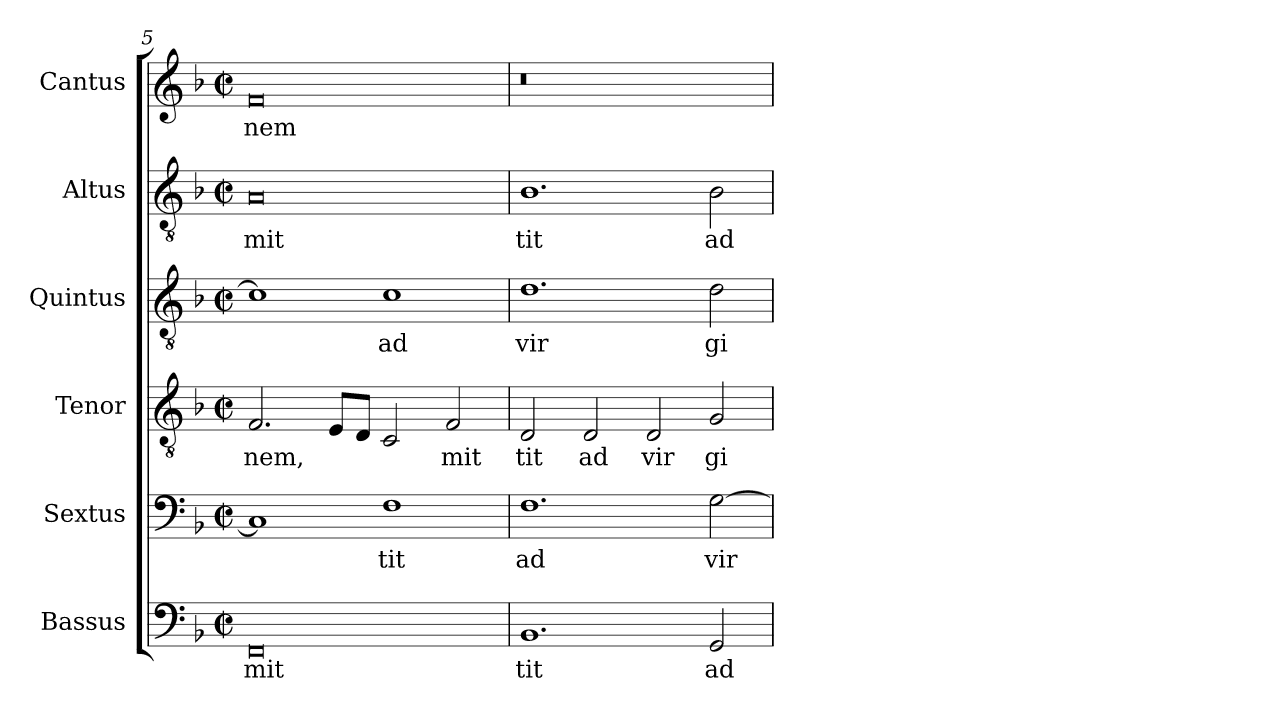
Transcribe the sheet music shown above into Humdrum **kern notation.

**kern	**text	**kern	**text	**kern	**text	**kern	**text	**kern	**text	**kern	**text
*part6	*part6	*part5	*part5	*part4	*part4	*part3	*part3	*part2	*part2	*part1	*part1
*staff6	*staff6	*staff5	*staff5	*staff4	*staff4	*staff3	*staff3	*staff2	*staff2	*staff1	*staff1
*I"Bassus	*	*I"Sextus	*	*I"Tenor	*	*I"Quintus	*	*I"Altus	*	*I"Cantus	*
*clefF4	*	*clefF4	*	*clefGv2	*	*clefGv2	*	*clefGv2	*	*clefG2	*
*k[b-]	*	*k[b-]	*	*k[b-]	*	*k[b-]	*	*k[b-]	*	*k[b-]	*
*F:	*	*F:	*	*F:	*	*F:	*	*F:	*	*F:	*
*M2/2	*	*M2/2	*	*M2/2	*	*M2/2	*	*M2/2	*	*M2/2	*
*met(c|)	*	*met(c|)	*	*met(c|)	*	*met(c|)	*	*met(c|)	*	*met(c|)	*
=5	=5	=5	=5	=5	=5	=5	=5	=5	=5	=5	=5
!	!LO:LY:b:cj	!	!	!	!LO:LY:b	!	!	!	!LO:LY:b:cj	!	!LO:LY:b:cj
0FF	mit	1C]	.	2.F/	nem,	1c]	.	0A	mit	0f	-nem
.	.	.	.	8E/L	.	.	.	.	.	.	.
.	.	.	.	8D/J	.	.	.	.	.	.	.
!	!	!	!LO:LY:b:cj	!	!	!	!LO:LY:b:cj	!	!	!	!
.	.	1F	tit	2C/	.	1c	ad	.	.	.	.
!	!	!	!	!	!LO:LY:b:cj	!	!	!	!	!	!
.	.	.	.	2F/	mit	.	.	.	.	.	.
=6	=6	=6	=6	=6	=6	=6	=6	=6	=6	=6	=6
!	!LO:LY:b:cj	!	!LO:LY:b:cj	!	!LO:LY:b:cj	!	!LO:LY:b:cj	!	!LO:LY:b:cj	!	!
1.BB-	tit	1.F	ad	2D/	tit	1.d	vir	1.B-	tit	0r	.
!	!	!	!	!	!LO:LY:b:cj	!	!	!	!	!	!
.	.	.	.	2D/	ad	.	.	.	.	.	.
!	!	!	!	!	!LO:LY:b:cj	!	!	!	!	!	!
.	.	.	.	2D/	vir	.	.	.	.	.	.
!	!LO:LY:b:cj	!	!LO:LY:b	!	!LO:LY:b:cj	!	!LO:LY:b:cj	!	!LO:LY:b:cj	!	!
2GG/	ad	[>2G\	vir	2G/	gi	2d\	gi	2B-\	ad	.	.
=	=	=	=	=	=	=	=	=	=	=	=
*-	*-	*-	*-	*-	*-	*-	*-	*-	*-	*-	*-
